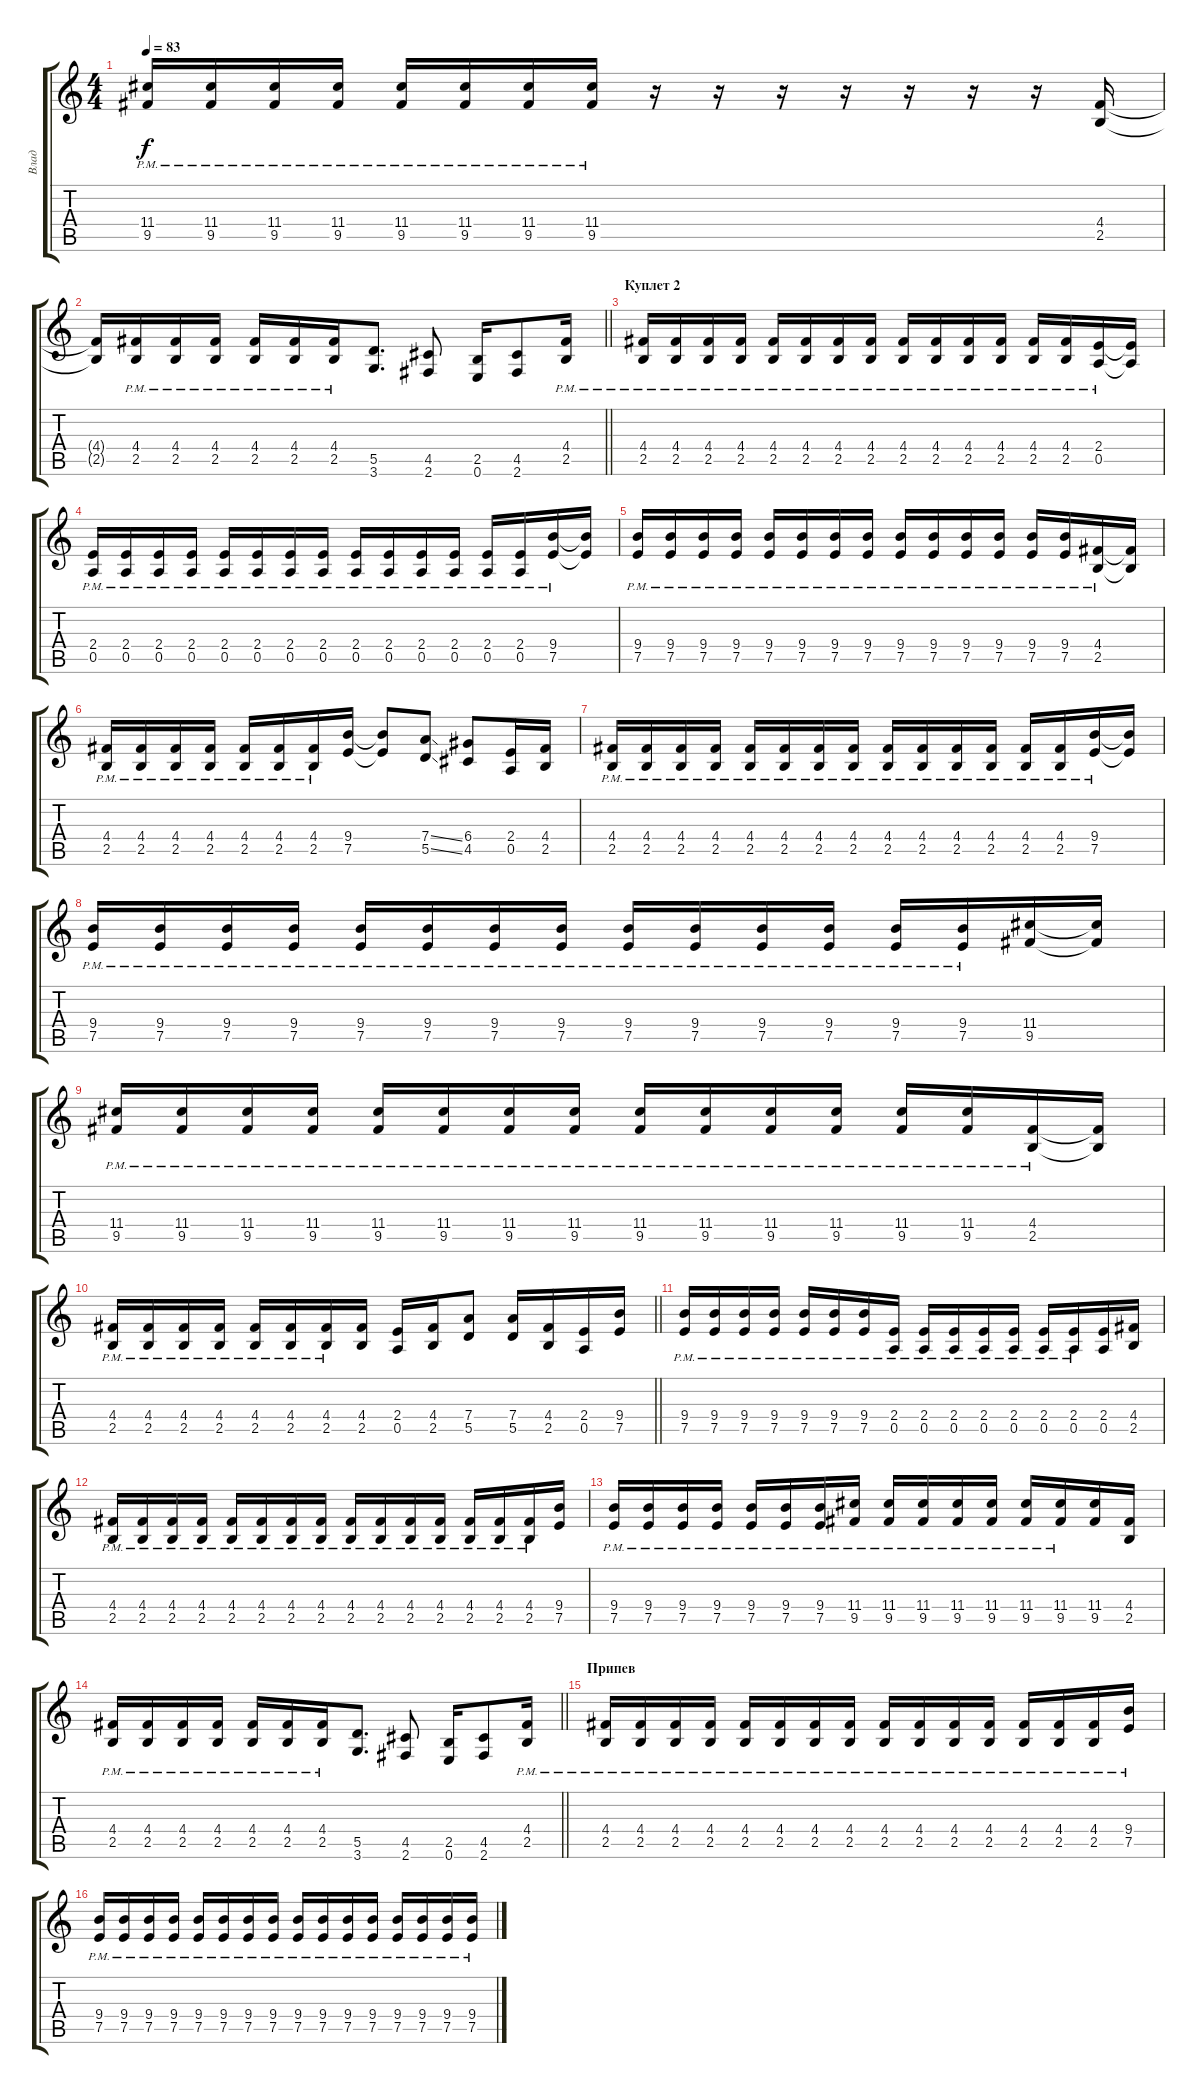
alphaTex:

\track ("Влад" "Влад") {instrument distortionguitar}
\staff {score tabs}
\tuning (E4 B3 G3 D3 A2 E2) {hide}
\ts (4 4)
\tempo 83
\clef g2
\ks c
(11.4{pm} 9.5{pm}).16{dy f} (11.4{pm} 9.5{pm}).16 (11.4{pm} 9.5{pm}).16 (11.4{pm} 9.5{pm}).16 (11.4{pm} 9.5{pm}).16 (11.4{pm} 9.5{pm}).16 (11.4{pm} 9.5{pm}).16 (11.4{pm} 9.5{pm}).16 r.16 r.16 r.16 r.16 r.16 r.16 r.16 (4.4 2.5).16 |
\barLineRight lightlight
(4.4{t} 2.5{t}).16 (4.4{pm} 2.5{pm}).16 (4.4{pm} 2.5{pm}).16 (4.4{pm} 2.5{pm}).16 (4.4{pm} 2.5{pm}).16 (4.4{pm} 2.5{pm}).16 (4.4{pm} 2.5{pm}).16 (5.5 3.6).8{d} (4.5 2.6).8 (2.5 0.6).16 (4.5 2.6).8 (4.4{pm} 2.5{pm}).16 |
\section ("" "Куплет 2")
(4.4{pm} 2.5{pm}).16 (4.4{pm} 2.5{pm}).16 (4.4{pm} 2.5{pm}).16 (4.4{pm} 2.5{pm}).16 (4.4{pm} 2.5{pm}).16 (4.4{pm} 2.5{pm}).16 (4.4{pm} 2.5{pm}).16 (4.4{pm} 2.5{pm}).16 (4.4{pm} 2.5{pm}).16 (4.4{pm} 2.5{pm}).16 (4.4{pm} 2.5{pm}).16 (4.4{pm} 2.5{pm}).16 (4.4{pm} 2.5{pm}).16 (4.4{pm} 2.5{pm}).16 (2.4{pm} 0.5{pm}).16 (2.4{t} 0.5{t}).16 |
(2.4{pm} 0.5{pm}).16 (2.4{pm} 0.5{pm}).16 (2.4{pm} 0.5{pm}).16 (2.4{pm} 0.5{pm}).16 (2.4{pm} 0.5{pm}).16 (2.4{pm} 0.5{pm}).16 (2.4{pm} 0.5{pm}).16 (2.4{pm} 0.5{pm}).16 (2.4{pm} 0.5{pm}).16 (2.4{pm} 0.5{pm}).16 (2.4{pm} 0.5{pm}).16 (2.4{pm} 0.5{pm}).16 (2.4{pm} 0.5{pm}).16 (2.4{pm} 0.5{pm}).16 (9.4{pm} 7.5{pm}).16 (9.4{t} 7.5{t}).16 |
(9.4{pm} 7.5{pm}).16 (9.4{pm} 7.5{pm}).16 (9.4{pm} 7.5{pm}).16 (9.4{pm} 7.5{pm}).16 (9.4{pm} 7.5{pm}).16 (9.4{pm} 7.5{pm}).16 (9.4{pm} 7.5{pm}).16 (9.4{pm} 7.5{pm}).16 (9.4{pm} 7.5{pm}).16 (9.4{pm} 7.5{pm}).16 (9.4{pm} 7.5{pm}).16 (9.4{pm} 7.5{pm}).16 (9.4{pm} 7.5{pm}).16 (9.4{pm} 7.5{pm}).16 (4.4{pm} 2.5{pm}).16 (4.4{t} 2.5{t}).16 |
(4.4{pm} 2.5{pm}).16 (4.4{pm} 2.5{pm}).16 (4.4{pm} 2.5{pm}).16 (4.4{pm} 2.5{pm}).16 (4.4{pm} 2.5{pm}).16 (4.4{pm} 2.5{pm}).16 (4.4{pm} 2.5{pm}).16 (9.4 7.5).16 (9.4{t} 7.5{t}).8 (7.4{ss} 5.5{ss}).8 (6.4 4.5).8 (2.4 0.5).16 (4.4 2.5).16 |
(4.4{pm} 2.5{pm}).16 (4.4{pm} 2.5{pm}).16 (4.4{pm} 2.5{pm}).16 (4.4{pm} 2.5{pm}).16 (4.4{pm} 2.5{pm}).16 (4.4{pm} 2.5{pm}).16 (4.4{pm} 2.5{pm}).16 (4.4{pm} 2.5{pm}).16 (4.4{pm} 2.5{pm}).16 (4.4{pm} 2.5{pm}).16 (4.4{pm} 2.5{pm}).16 (4.4{pm} 2.5{pm}).16 (4.4{pm} 2.5{pm}).16 (4.4{pm} 2.5{pm}).16 (9.4{pm} 7.5{pm}).16 (9.4{t} 7.5{t}).16 |
(9.4{pm} 7.5{pm}).16 (9.4{pm} 7.5{pm}).16 (9.4{pm} 7.5{pm}).16 (9.4{pm} 7.5{pm}).16 (9.4{pm} 7.5{pm}).16 (9.4{pm} 7.5{pm}).16 (9.4{pm} 7.5{pm}).16 (9.4{pm} 7.5{pm}).16 (9.4{pm} 7.5{pm}).16 (9.4{pm} 7.5{pm}).16 (9.4{pm} 7.5{pm}).16 (9.4{pm} 7.5{pm}).16 (9.4{pm} 7.5{pm}).16 (9.4{pm} 7.5{pm}).16 (11.4 9.5).16 (11.4{t} 9.5{t}).16 |
(11.4{pm} 9.5{pm}).16 (11.4{pm} 9.5{pm}).16 (11.4{pm} 9.5{pm}).16 (11.4{pm} 9.5{pm}).16 (11.4{pm} 9.5{pm}).16 (11.4{pm} 9.5{pm}).16 (11.4{pm} 9.5{pm}).16 (11.4{pm} 9.5{pm}).16 (11.4{pm} 9.5{pm}).16 (11.4{pm} 9.5{pm}).16 (11.4{pm} 9.5{pm}).16 (11.4{pm} 9.5{pm}).16 (11.4{pm} 9.5{pm}).16 (11.4{pm} 9.5{pm}).16 (4.4{pm} 2.5{pm}).16 (4.4{t} 2.5{t}).16 |
\barLineRight lightlight
(4.4{pm} 2.5{pm}).16 (4.4{pm} 2.5{pm}).16 (4.4{pm} 2.5{pm}).16 (4.4{pm} 2.5{pm}).16 (4.4{pm} 2.5{pm}).16 (4.4{pm} 2.5{pm}).16 (4.4{pm} 2.5{pm}).16 (4.4 2.5).16 (2.4 0.5).16 (4.4 2.5).16 (7.4 5.5).8 (7.4 5.5).16 (4.4 2.5).16 (2.4 0.5).16 (9.4 7.5).16 |
(9.4{pm} 7.5{pm}).16 (9.4{pm} 7.5{pm}).16 (9.4{pm} 7.5{pm}).16 (9.4{pm} 7.5{pm}).16 (9.4{pm} 7.5{pm}).16 (9.4{pm} 7.5{pm}).16 (9.4{pm} 7.5{pm}).16 (2.4{pm} 0.5{pm}).16 (2.4{pm} 0.5{pm}).16 (2.4{pm} 0.5{pm}).16 (2.4{pm} 0.5{pm}).16 (2.4{pm} 0.5{pm}).16 (2.4{pm} 0.5{pm}).16 (2.4{pm} 0.5{pm}).16 (2.4 0.5).16 (4.4 2.5).16 |
(4.4{pm} 2.5{pm}).16 (4.4{pm} 2.5{pm}).16 (4.4{pm} 2.5{pm}).16 (4.4{pm} 2.5{pm}).16 (4.4{pm} 2.5{pm}).16 (4.4{pm} 2.5{pm}).16 (4.4{pm} 2.5{pm}).16 (4.4{pm} 2.5{pm}).16 (4.4{pm} 2.5{pm}).16 (4.4{pm} 2.5{pm}).16 (4.4{pm} 2.5{pm}).16 (4.4{pm} 2.5{pm}).16 (4.4{pm} 2.5{pm}).16 (4.4{pm} 2.5{pm}).16 (4.4{pm} 2.5{pm}).16 (9.4 7.5).16 |
(9.4{pm} 7.5{pm}).16 (9.4{pm} 7.5{pm}).16 (9.4{pm} 7.5{pm}).16 (9.4{pm} 7.5{pm}).16 (9.4{pm} 7.5{pm}).16 (9.4{pm} 7.5{pm}).16 (9.4{pm} 7.5{pm}).16 (11.4{pm} 9.5{pm}).16 (11.4{pm} 9.5{pm}).16 (11.4{pm} 9.5{pm}).16 (11.4{pm} 9.5{pm}).16 (11.4{pm} 9.5{pm}).16 (11.4{pm} 9.5{pm}).16 (11.4{pm} 9.5{pm}).16 (11.4 9.5).16 (4.4 2.5).16 |
\barLineRight lightlight
(4.4{pm} 2.5{pm}).16 (4.4{pm} 2.5{pm}).16 (4.4{pm} 2.5{pm}).16 (4.4{pm} 2.5{pm}).16 (4.4{pm} 2.5{pm}).16 (4.4{pm} 2.5{pm}).16 (4.4{pm} 2.5{pm}).16 (5.5 3.6).8{d} (4.5 2.6).8 (2.5 0.6).16 (4.5 2.6).8 (4.4{pm} 2.5{pm}).16 |
\section ("" "Припев")
(4.4{pm} 2.5{pm}).16 (4.4{pm} 2.5{pm}).16 (4.4{pm} 2.5{pm}).16 (4.4{pm} 2.5{pm}).16 (4.4{pm} 2.5{pm}).16 (4.4{pm} 2.5{pm}).16 (4.4{pm} 2.5{pm}).16 (4.4{pm} 2.5{pm}).16 (4.4{pm} 2.5{pm}).16 (4.4{pm} 2.5{pm}).16 (4.4{pm} 2.5{pm}).16 (4.4{pm} 2.5{pm}).16 (4.4{pm} 2.5{pm}).16 (4.4{pm} 2.5{pm}).16 (4.4{pm} 2.5{pm}).16 (9.4{pm} 7.5{pm}).16 |
(9.4{pm} 7.5{pm}).16 (9.4{pm} 7.5{pm}).16 (9.4{pm} 7.5{pm}).16 (9.4{pm} 7.5{pm}).16 (9.4{pm} 7.5{pm}).16 (9.4{pm} 7.5{pm}).16 (9.4{pm} 7.5{pm}).16 (9.4{pm} 7.5{pm}).16 (9.4{pm} 7.5{pm}).16 (9.4{pm} 7.5{pm}).16 (9.4{pm} 7.5{pm}).16 (9.4{pm} 7.5{pm}).16 (9.4{pm} 7.5{pm}).16 (9.4{pm} 7.5{pm}).16 (9.4{pm} 7.5{pm}).16 (9.4{pm} 7.5{pm}).16
